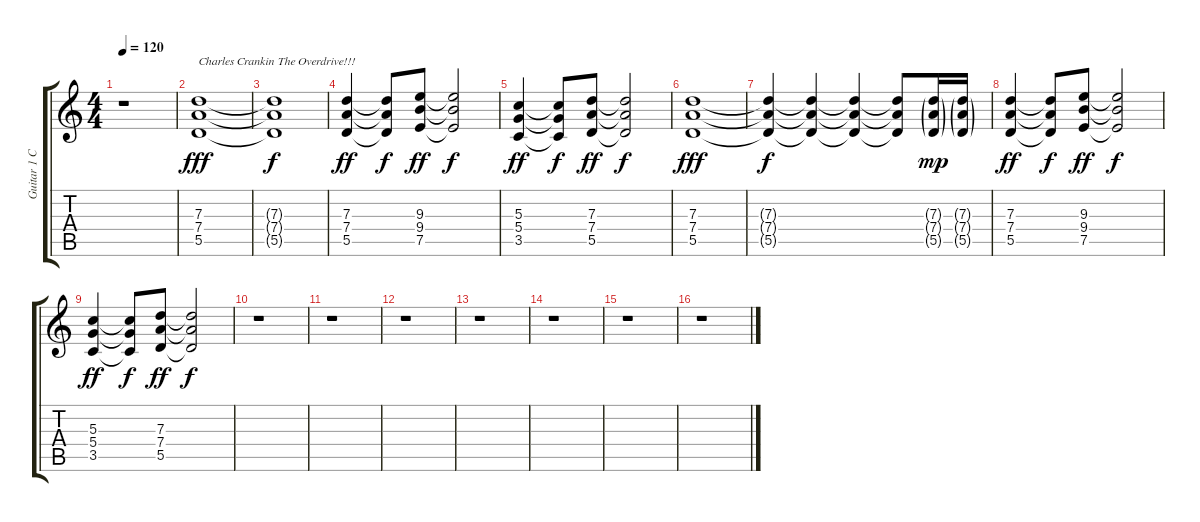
\track ("Guitar 1 C. Burchill :P" "Guitar 1 C") {instrument overdrivenguitar}
\staff {score tabs}
\tuning (E4 B3 G3 D3 A2 E2) {hide}
\ts (4 4)
\tempo 120
\clef g2
\ks c
r.1{dy fff instrument overdrivenguitar} |
(7.3 7.4 5.5).1{txt "Charles Crankin The Overdrive!!!"} |
(7.3{t} 7.4{t} 5.5{t}).1{dy f} |
(7.3 7.4 5.5).4{dy ff} (7.3{t} 7.4{t} 5.5{t}).8{dy f} (9.3 9.4 7.5).8{dy ff} (9.3{t} 9.4{t} 7.5{t}).2{dy f} |
(5.3 5.4 3.5).4{dy ff} (5.3{t} 5.4{t} 3.5{t}).8{dy f} (7.3 7.4 5.5).8{dy ff} (7.3{t} 7.4{t} 5.5{t}).2{dy f} |
(7.3 7.4 5.5).1{dy fff} |
(7.3{t} 7.4{t} 5.5{t}).4{dy f} (7.3{t} 7.4{t} 5.5{t}).4 (7.3{t} 7.4{t} 5.5{t}).4 (7.3{t} 7.4{t} 5.5{t}).8 (7.3{g} 7.4{g} 5.5{g}).16{dy mp} (7.3{g} 7.4{g} 5.5{g}).16 |
(7.3 7.4 5.5).4{dy ff} (7.3{t} 7.4{t} 5.5{t}).8{dy f} (9.3 9.4 7.5).8{dy ff} (9.3{t} 9.4{t} 7.5{t}).2{dy f} |
(5.3 5.4 3.5).4{dy ff} (5.3{t} 5.4{t} 3.5{t}).8{dy f} (7.3 7.4 5.5).8{dy ff} (7.3{t} 7.4{t} 5.5{t}).2{dy f} |
r.1 |
r.1 |
r.1 |
r.1 |
r.1 |
r.1 |
r.1
